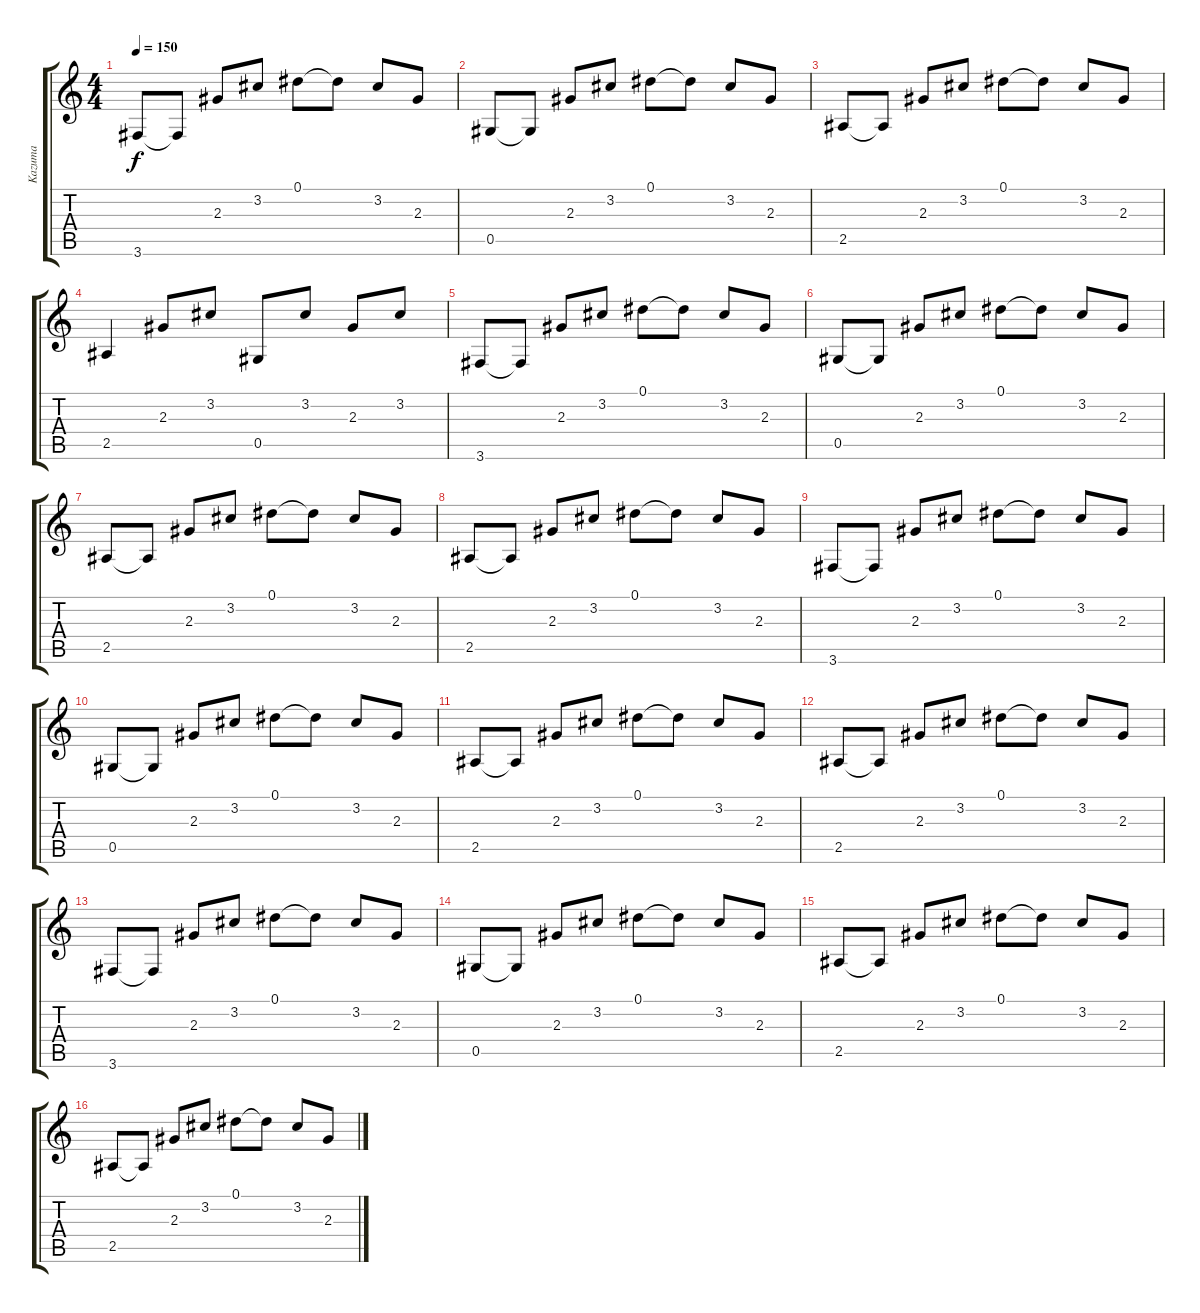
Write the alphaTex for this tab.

\track ("Kazuma" "Kazuma") {instrument electricguitarclean}
\staff {score tabs}
\tuning (Eb4 Bb3 Gb3 Db3 Ab2 Eb2) {hide}
\ts (4 4)
\tempo 150
\clef g2
\ks c
3.6.8{dy f} 3.6{t}.8 2.3.8 3.2.8 0.1.8 0.1{t}.8 3.2.8 2.3.8 |
0.5.8 0.5{t}.8 2.3.8 3.2.8 0.1.8 0.1{t}.8 3.2.8 2.3.8 |
2.5.8 2.5{t}.8 2.3.8 3.2.8 0.1.8 0.1{t}.8 3.2.8 2.3.8 |
2.5.4 2.3.8 3.2.8 0.5.8 3.2.8 2.3.8 3.2.8 |
3.6.8 3.6{t}.8 2.3.8 3.2.8 0.1.8 0.1{t}.8 3.2.8 2.3.8 |
0.5.8 0.5{t}.8 2.3.8 3.2.8 0.1.8 0.1{t}.8 3.2.8 2.3.8 |
2.5.8 2.5{t}.8 2.3.8 3.2.8 0.1.8 0.1{t}.8 3.2.8 2.3.8 |
2.5.8 2.5{t}.8 2.3.8 3.2.8 0.1.8 0.1{t}.8 3.2.8 2.3.8 |
3.6.8 3.6{t}.8 2.3.8 3.2.8 0.1.8 0.1{t}.8 3.2.8 2.3.8 |
0.5.8 0.5{t}.8 2.3.8 3.2.8 0.1.8 0.1{t}.8 3.2.8 2.3.8 |
2.5.8 2.5{t}.8 2.3.8 3.2.8 0.1.8 0.1{t}.8 3.2.8 2.3.8 |
2.5.8 2.5{t}.8 2.3.8 3.2.8 0.1.8 0.1{t}.8 3.2.8 2.3.8 |
3.6.8 3.6{t}.8 2.3.8 3.2.8 0.1.8 0.1{t}.8 3.2.8 2.3.8 |
0.5.8 0.5{t}.8 2.3.8 3.2.8 0.1.8 0.1{t}.8 3.2.8 2.3.8 |
2.5.8 2.5{t}.8 2.3.8 3.2.8 0.1.8 0.1{t}.8 3.2.8 2.3.8 |
2.5.8 2.5{t}.8 2.3.8 3.2.8 0.1.8 0.1{t}.8 3.2.8 2.3.8
